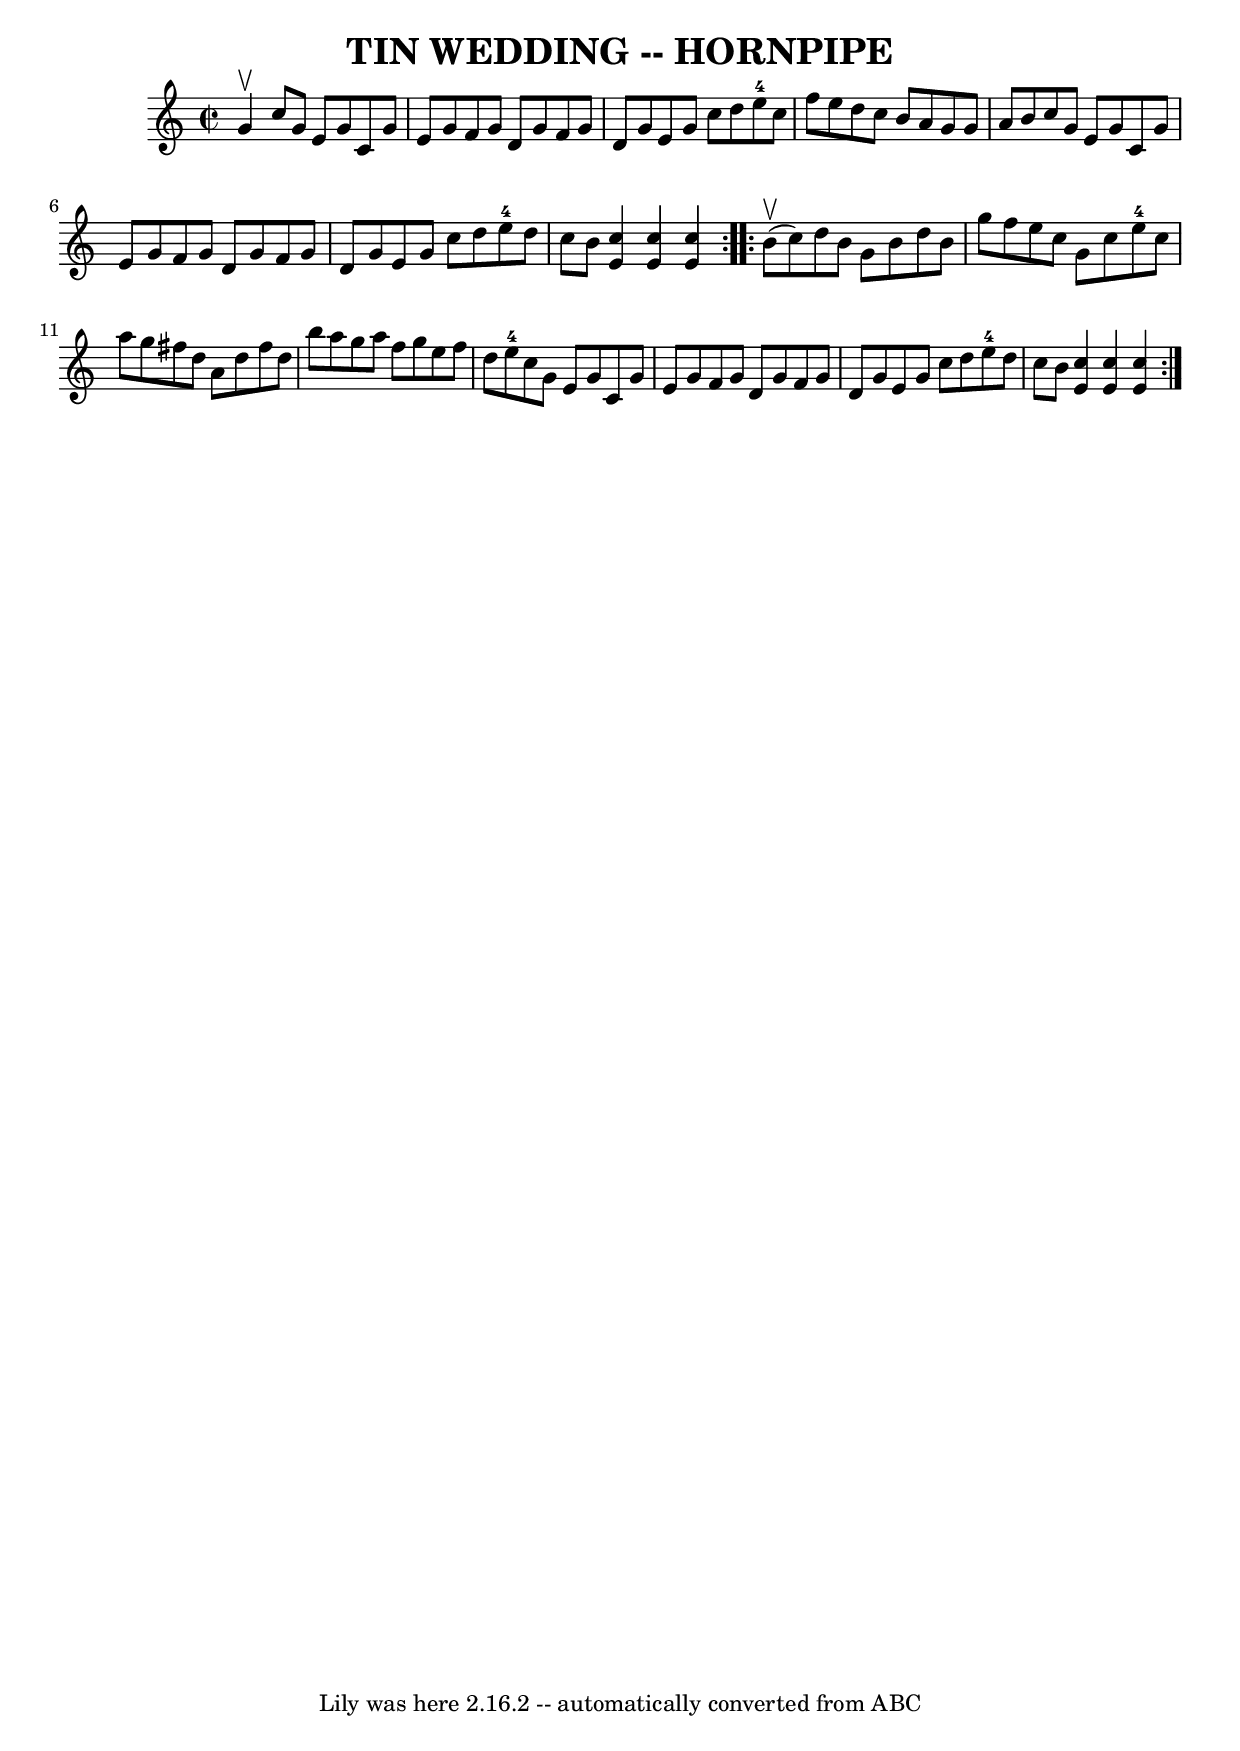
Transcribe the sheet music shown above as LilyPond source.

\version "2.7.40"
\include "Mammoth.ily"
\header {
	book = "Ryan's Mammoth Collection of Fiddle Tunes"
	crossRefNumber = "1"
	footnotes = ""
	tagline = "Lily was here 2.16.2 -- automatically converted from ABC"
	title = "TIN WEDDING -- HORNPIPE"
}
voicedefault =  {
\set Score.defaultBarType = "empty"

\repeat volta 2 {
\override Staff.TimeSignature #'style = #'C
 \time 2/2 \key c \major g'4^\upbow       |
 c''8 g'8 e'8    
g'8 c'8 g'8 e'8 g'8    |
 f'8 g'8 d'8 g'8 f'8   
 g'8 d'8 g'8    |
 e'8 g'8 c''8 d''8 e''8-4   
c''8 f''8 e''8    |
 d''8 c''8 b'8 a'8 g'8 g'8    
a'8 b'8    |
     |
 c''8 g'8 e'8 g'8 c'8 g'8   
 e'8 g'8    |
 f'8 g'8 d'8 g'8 f'8 g'8 d'8 g'8  
  |
 e'8 g'8 c''8 d''8 e''8-4 d''8 c''8 b'8    
|
 << c''4 e'4   >> << c''4 e'4   >> << c''4 e'4   >>   }  
   \repeat volta 2 { b'8 (^\upbow c''8)       |
 d''8 b'8   
 g'8 b'8 d''8 b'8 g''8 f''8    |
 e''8 c''8 g'8    
c''8 e''8-4 c''8 a''8 g''8    |
 fis''8 d''8 a'8  
 d''8 fis''8 d''8 b''8 a''8    |
 g''8 a''8 f''8    
g''8 e''8 f''8 d''8 e''8-4   |
     |
 c''8 g'8 
 e'8 g'8 c'8 g'8 e'8 g'8    |
 f'8 g'8 d'8    
g'8 f'8 g'8 d'8 g'8    |
 e'8 g'8 c''8 d''8      
e''8-4 d''8 c''8 b'8    |
 << c''4 e'4   >> << c''4    
e'4   >> << c''4 e'4   >>   }   
}

\score{
    <<

	\context Staff="default"
	{
	    \voicedefault 
	}

    >>
	\layout {
	}
	\midi {}
}
